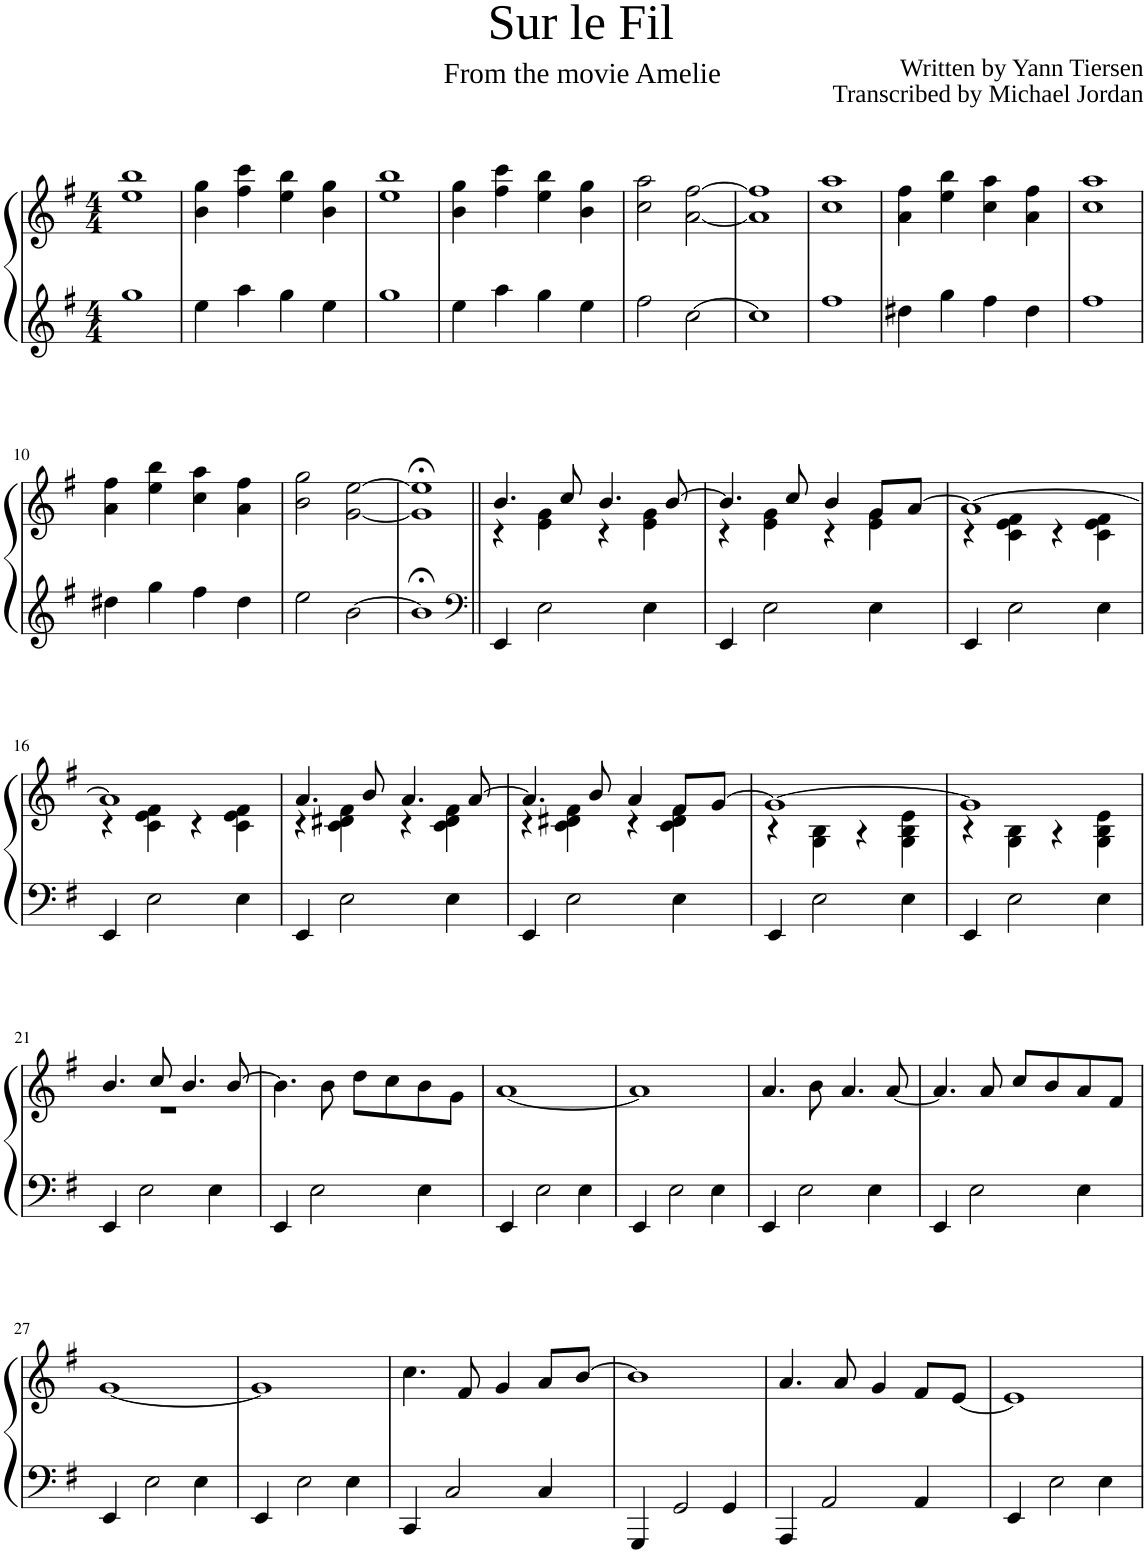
**kern	**kern
*part1	*part1
*staff2	*staff1
*I"Piano	*
*I'Pno	*
*clefG2	*clefG2
*k[f#]	*k[f#]
*M4/4	*M4/4
=1	=1
1gg	1ee 1bb
=2	=2
4ee\	4b\ 4gg\
4aa\	4ff#\ 4ccc\
4gg\	4ee\ 4bb\
4ee\	4b\ 4gg\
=3	=3
1gg	1ee 1bb
=4	=4
4ee\	4b\ 4gg\
4aa\	4ff#\ 4ccc\
4gg\	4ee\ 4bb\
4ee\	4b\ 4gg\
=5	=5
2ff#\	2cc\ 2aa\
[2cc\	[2a\ [2ff#\
=6	=6
1cc]	1a] 1ff#]
=7	=7
1ff#	1cc 1aa
=8	=8
4dd#X\	4a\ 4ff#\
4gg\	4ee\ 4bb\
4ff#\	4cc\ 4aa\
4dd#\	4a\ 4ff#\
=9	=9
1ff#	1cc 1aa
!!LO:LB:g=z
=10	=10
4dd#X\	4a\ 4ff#\
4gg\	4ee\ 4bb\
4ff#\	4cc\ 4aa\
4dd#\	4a\ 4ff#\
=11	=11
2ee\	2b\ 2gg\
[2b\	[2g\ [2ee\
=12	=12
1b;<]	1g];< 1ee];<
=13||	=13||
*clefF4	*
*	*^
4EE/	4.b/	4r
2E\	.	4e\ 4g\
.	8cc/	.
.	4.b/	4r
4E\	.	4e\ 4g\
.	[8b/	.
=14	=14	=14
4EE/	4.b/]	4r
2E\	.	4e\ 4g\
.	8cc/	.
.	4b/	4r
4E\	8g/L	4e\ 4g\
.	[8a/J	.
=15	=15	=15
4EE/	1a_	4r
2E\	.	4c\ 4e\ 4f#\
.	.	4r
4E\	.	4c\ 4e\ 4f#\
!!LO:LB:g=z	!!
=16	=16	=16
4EE/	1a]	4r
2E\	.	4c\ 4e\ 4f#\
.	.	4r
4E\	.	4c\ 4e\ 4f#\
=17	=17	=17
4EE/	4.a/	4r
2E\	.	4c\ 4d#X\ 4f#\
.	8b/	.
.	4.a/	4r
4E\	.	4c\ 4d#\ 4f#\
.	[8a/	.
=18	=18	=18
4EE/	4.a/]	4r
2E\	.	4c\ 4d#X\ 4f#\
.	8b/	.
.	4a/	4r
4E\	8f#/L	4c\ 4d#\ 4f#\
.	[8g/J	.
=19	=19	=19
4EE/	1g_	4r
2E\	.	4G\ 4B\
.	.	4r
4E\	.	4G\ 4B\ 4e\
=20	=20	=20
4EE/	1g]	4r
2E\	.	4G\ 4B\
.	.	4r
4E\	.	4G\ 4B\ 4e\
!!LO:LB:g=z	!!
=21	=21	=21
4EE/	4.b/	1r
2E\	.	.
.	8cc/	.
.	4.b/	.
4E\	.	.
.	[8b/	.
*	*v	*v
=22	=22
4EE/	4.b\]
2E\	.
.	8b\
.	8dd\L
.	8cc\
4E\	8b\
.	8g\J
=23	=23
4EE/	[1a
2E\	.
4E\	.
=24	=24
4EE/	1a]
2E\	.
4E\	.
=25	=25
4EE/	4.a/
2E\	.
.	8b\
.	4.a/
4E\	.
.	[8a/
=26	=26
4EE/	4.a/]
2E\	.
.	8a/
.	8cc/L
.	8b/
4E\	8a/
.	8f#/J
!!LO:LB:g=z
=27	=27
4EE/	[1g
2E\	.
4E\	.
=28	=28
4EE/	1g]
2E\	.
4E\	.
=29	=29
4CC/	4.cc\
2C/	.
.	8f#/
.	4g/
4C/	8a/L
.	[8b/J
=30	=30
4GGG/	1b]
2GG/	.
4GG/	.
=31	=31
4AAA/	4.a/
2AA/	.
.	8a/
.	4g/
4AA/	8f#/L
.	[8e/J
=32	=32
4EE/	1e]
2E\	.
4E\	.
=	=
*-	*-
